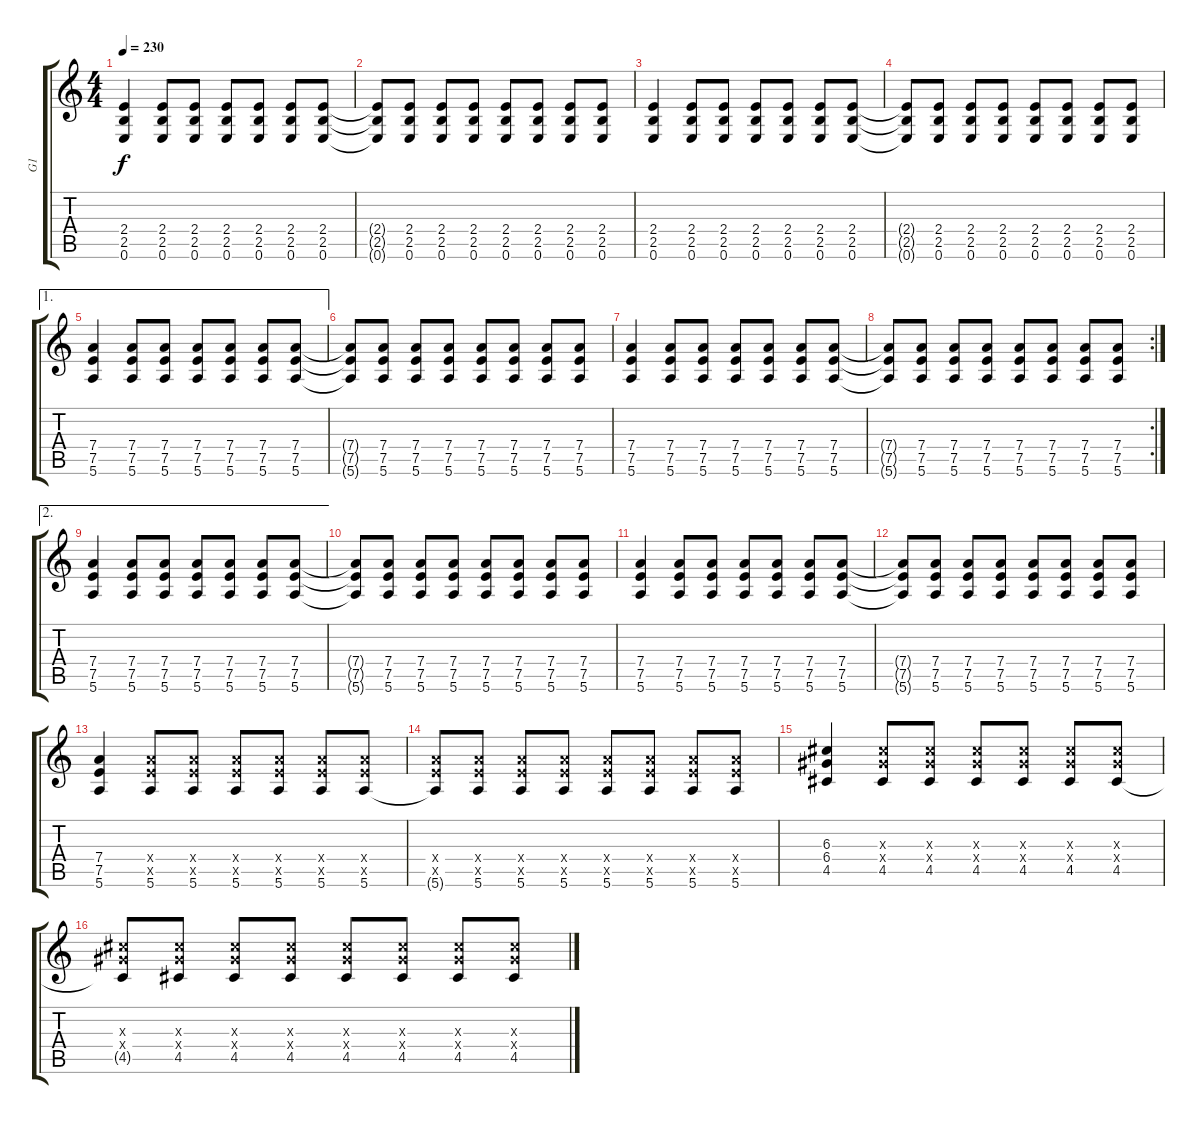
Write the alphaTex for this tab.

\track ("G1" "G1") {instrument overdrivenguitar}
\staff {score tabs}
\tuning (E4 B3 G3 D3 A2 E2) {hide}
\ts (4 4)
\tempo 230
\clef g2
\ks c
(2.4 2.5 0.6).4{dy f} (2.4 2.5 0.6).8 (2.4 2.5 0.6).8 (2.4 2.5 0.6).8 (2.4 2.5 0.6).8 (2.4 2.5 0.6).8 (2.4 2.5 0.6).8 |
(2.4{t} 2.5{t} 0.6{t}).8 (2.4 2.5 0.6).8 (2.4 2.5 0.6).8 (2.4 2.5 0.6).8 (2.4 2.5 0.6).8 (2.4 2.5 0.6).8 (2.4 2.5 0.6).8 (2.4 2.5 0.6).8 |
(2.4 2.5 0.6).4 (2.4 2.5 0.6).8 (2.4 2.5 0.6).8 (2.4 2.5 0.6).8 (2.4 2.5 0.6).8 (2.4 2.5 0.6).8 (2.4 2.5 0.6).8 |
(2.4{t} 2.5{t} 0.6{t}).8 (2.4 2.5 0.6).8 (2.4 2.5 0.6).8 (2.4 2.5 0.6).8 (2.4 2.5 0.6).8 (2.4 2.5 0.6).8 (2.4 2.5 0.6).8 (2.4 2.5 0.6).8 |
\ae 1
(7.4 7.5 5.6).4 (7.4 7.5 5.6).8 (7.4 7.5 5.6).8 (7.4 7.5 5.6).8 (7.4 7.5 5.6).8 (7.4 7.5 5.6).8 (7.4 7.5 5.6).8 |
(7.4{t} 7.5{t} 5.6{t}).8 (7.4 7.5 5.6).8 (7.4 7.5 5.6).8 (7.4 7.5 5.6).8 (7.4 7.5 5.6).8 (7.4 7.5 5.6).8 (7.4 7.5 5.6).8 (7.4 7.5 5.6).8 |
(7.4 7.5 5.6).4 (7.4 7.5 5.6).8 (7.4 7.5 5.6).8 (7.4 7.5 5.6).8 (7.4 7.5 5.6).8 (7.4 7.5 5.6).8 (7.4 7.5 5.6).8 |
\rc 2
(7.4{t} 7.5{t} 5.6{t}).8 (7.4 7.5 5.6).8 (7.4 7.5 5.6).8 (7.4 7.5 5.6).8 (7.4 7.5 5.6).8 (7.4 7.5 5.6).8 (7.4 7.5 5.6).8 (7.4 7.5 5.6).8 |
\ae 2
(7.4 7.5 5.6).4 (7.4 7.5 5.6).8 (7.4 7.5 5.6).8 (7.4 7.5 5.6).8 (7.4 7.5 5.6).8 (7.4 7.5 5.6).8 (7.4 7.5 5.6).8 |
(7.4{t} 7.5{t} 5.6{t}).8 (7.4 7.5 5.6).8 (7.4 7.5 5.6).8 (7.4 7.5 5.6).8 (7.4 7.5 5.6).8 (7.4 7.5 5.6).8 (7.4 7.5 5.6).8 (7.4 7.5 5.6).8 |
(7.4 7.5 5.6).4 (7.4 7.5 5.6).8 (7.4 7.5 5.6).8 (7.4 7.5 5.6).8 (7.4 7.5 5.6).8 (7.4 7.5 5.6).8 (7.4 7.5 5.6).8 |
(7.4{t} 7.5{t} 5.6{t}).8 (7.4 7.5 5.6).8 (7.4 7.5 5.6).8 (7.4 7.5 5.6).8 (7.4 7.5 5.6).8 (7.4 7.5 5.6).8 (7.4 7.5 5.6).8 (7.4 7.5 5.6).8 |
(7.4 7.5 5.6).4 (7.4{x} 7.5{x} 5.6).8 (7.4{x} 7.5{x} 5.6).8 (7.4{x} 7.5{x} 5.6).8 (7.4{x} 7.5{x} 5.6).8 (7.4{x} 7.5{x} 5.6).8 (7.4{x} 7.5{x} 5.6).8 |
(7.4{x} 7.5{x} 5.6{t}).8 (7.4{x} 7.5{x} 5.6).8 (7.4{x} 7.5{x} 5.6).8 (7.4{x} 7.5{x} 5.6).8 (7.4{x} 7.5{x} 5.6).8 (7.4{x} 7.5{x} 5.6).8 (7.4{x} 7.5{x} 5.6).8 (7.4{x} 7.5{x} 5.6).8 |
(6.3 6.4 4.5).4 (6.3{x} 6.4{x} 4.5).8 (6.3{x} 6.4{x} 4.5).8 (6.3{x} 6.4{x} 4.5).8 (6.3{x} 6.4{x} 4.5).8 (6.3{x} 6.4{x} 4.5).8 (6.3{x} 6.4{x} 4.5).8 |
(6.3{x} 6.4{x} 4.5{t}).8 (6.3{x} 6.4{x} 4.5).8 (6.3{x} 6.4{x} 4.5).8 (6.3{x} 6.4{x} 4.5).8 (6.3{x} 6.4{x} 4.5).8 (6.3{x} 6.4{x} 4.5).8 (6.3{x} 6.4{x} 4.5).8 (6.3{x} 6.4{x} 4.5).8
